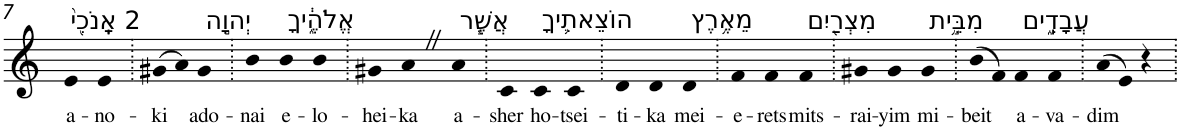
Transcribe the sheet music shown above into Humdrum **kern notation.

**kern	**text
*part1	*part1
*staff1	*staff1
*I"Piano	*
*I'Pno	*
!!LO:PB:g=z
*clefG2	*
*k[]	*
=7	=7
!LO:TX:a:t=2 אָֽנֹכִ֖י֙	!
!	!LO:LY:b
4e	a-
!	!LO:LY:b
4e	-no-
=8.	=8.
!	!LO:LY:b
(>8g#X	-ki
8a)	.
!LO:TX:a:t=יְהוָ֣ה	!
!	!LO:LY:b
4g#	ado-
=9.	=9.
!	!LO:LY:b
4b	-nai
!LO:TX:a:t=אֱלֹהֶ֑֔יךָ	!
!	!LO:LY:b
4b	e-
!	!LO:LY:b
4b	-lo-
=10.	=10.
!	!LO:LY:b
4g#X	-hei-
!	!LO:LY:b
4aZ	-ka
!LO:TX:a:t=אֲשֶׁ֧ר	!
!	!LO:LY:b
4a	a-
=11.	=11.
!	!LO:LY:b
4c	-sher
!LO:TX:a:t=הוֹצֵאתִ֛יךָ	!
!	!LO:LY:b
4c	ho-
!	!LO:LY:b
4c	-tsei-
=12.	=12.
!	!LO:LY:b
4d	-ti-
!	!LO:LY:b
4d	-ka
!LO:TX:a:t=מֵאֶ֥רֶץ	!
!	!LO:LY:b
4d	mei-
=13.	=13.
!	!LO:LY:b
4f	-e-
!	!LO:LY:b
4f	-rets
!LO:TX:a:t=מִצְרַ֖יִם	!
!	!LO:LY:b
4f	mits-
=14.	=14.
!	!LO:LY:b
4g#X	-rai-
!	!LO:LY:b
4g#	-yim
!LO:TX:a:t=מִבֵּ֣֥ית	!
!	!LO:LY:b
4g#	mi-
=15.	=15.
!	!LO:LY:b
(>8b	-beit
8f)	.
!LO:TX:a:t=עֲבָדִֽ֑ים	!
!	!LO:LY:b
4f	a-
!	!LO:LY:b
4f	-va-
=16.	=16.
!	!LO:LY:b
(>8a	-dim
8e)	.
4r	.
=.	=.
*-	*-
